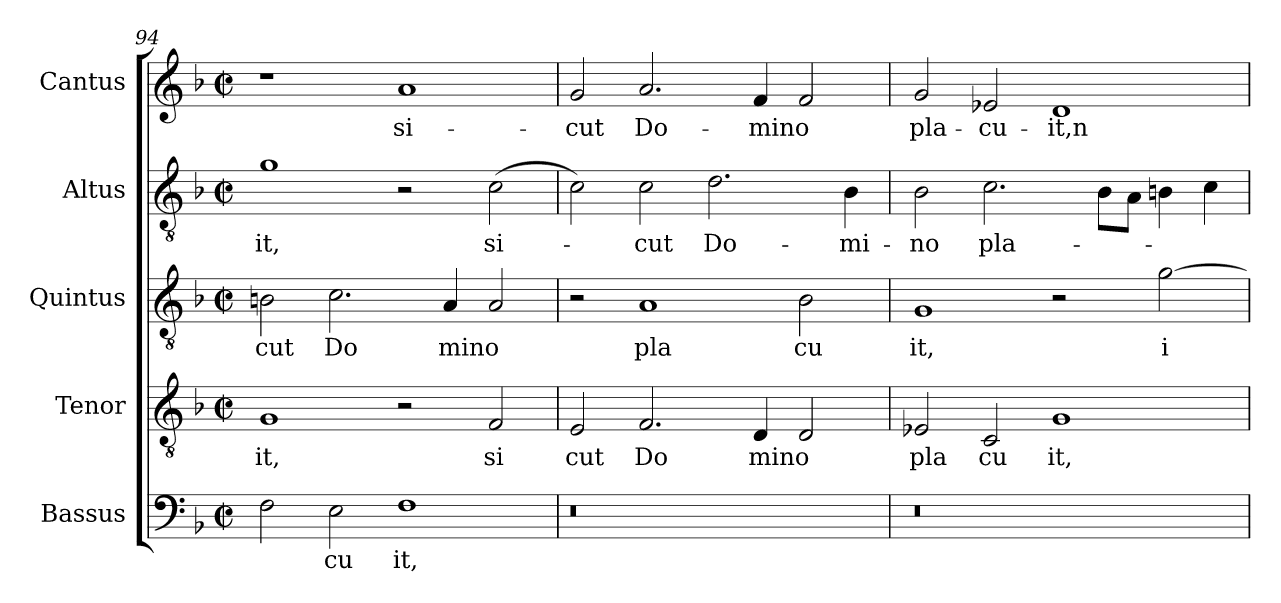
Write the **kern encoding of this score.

**kern	**text	**kern	**text	**kern	**text	**kern	**text	**kern	**text
*part5	*part5	*part4	*part4	*part3	*part3	*part2	*part2	*part1	*part1
*staff5	*staff5	*staff4	*staff4	*staff3	*staff3	*staff2	*staff2	*staff1	*staff1
*I"Bassus	*	*I"Tenor	*	*I"Quintus	*	*I"Altus	*	*I"Cantus	*
*clefF4	*	*clefGv2	*	*clefGv2	*	*clefGv2	*	*clefG2	*
*k[b-]	*	*k[b-]	*	*k[b-]	*	*k[b-]	*	*k[b-]	*
*F:	*	*F:	*	*F:	*	*F:	*	*F:	*
*M2/2	*	*M2/2	*	*M2/2	*	*M2/2	*	*M2/2	*
*met(c|)	*	*met(c|)	*	*met(c|)	*	*met(c|)	*	*met(c|)	*
=94	=94	=94	=94	=94	=94	=94	=94	=94	=94
!	!	!	!LO:LY:b:cj	!	!LO:LY:b:cj	!	!LO:LY:b:cj	!	!
2F\	.	1G	it,	2Bn\	cut	1g	-it,	1r	.
!	!LO:LY:b:cj	!	!	!	!LO:LY:b:cj	!	!	!	!
2E\	cu	.	.	2.c\	Do	.	.	.	.
!	!LO:LY:b:cj	!	!	!	!	!	!	!	!LO:LY:b:cj
1F	it,	2r	.	.	.	2r	.	1a	si-
!	!	!	!	!	!LO:LY:b:cj	!	!	!	!
.	.	.	.	4A/	mino	.	.	.	.
!	!	!	!LO:LY:b:cj	!	!	!	!LO:LY:b:cj	!	!
.	.	2F/	si	2A/	.	(>2c\	si-	.	.
=95	=95	=95	=95	=95	=95	=95	=95	=95	=95
!	!	!	!LO:LY:b:cj	!	!	!	!	!	!LO:LY:b:cj
0r	.	2E/	cut	2r	.	2c\)	.	2g/	-cut
!	!	!	!LO:LY:b:cj	!	!LO:LY:b:cj	!	!LO:LY:b:cj	!	!LO:LY:b:cj
.	.	2.F/	Do	1A	pla	2c\	-cut	2.a/	Do-
!	!	!	!	!	!	!	!LO:LY:b:cj	!	!
.	.	.	.	.	.	2.d\	Do-	.	.
!	!	!	!LO:LY:b:cj	!	!	!	!	!	!LO:LY:b:cj
.	.	4D/	mino	.	.	.	.	4f/	-mino
!	!	!	!	!	!LO:LY:b:cj	!	!	!	!
.	.	2D/	.	2B-\	cu	.	.	2f/	.
!	!	!	!	!	!	!	!LO:LY:b:cj	!	!
.	.	.	.	.	.	4B-\	-mi-	.	.
=96	=96	=96	=96	=96	=96	=96	=96	=96	=96
!	!	!	!LO:LY:b:cj	!	!LO:LY:b:cj	!	!LO:LY:b:cj	!	!LO:LY:b:cj
0r	.	2E-X/	pla	1G	it,	2B-\	-no	2g/	pla-
!	!	!	!LO:LY:b:cj	!	!	!	!LO:LY:b	!	!LO:LY:b:cj
.	.	2C/	cu	.	.	2.c\	pla-	2e-X/	-cu-
!	!	!	!LO:LY:b:cj	!	!	!	!	!	!LO:LY:b:cj
.	.	1G	it,	2r	.	.	.	1d	-it,n
.	.	.	.	.	.	8B-\L	.	.	.
.	.	.	.	.	.	8A\J	.	.	.
!	!	!	!	!	!LO:LY:b:rj	!	!	!	!
.	.	.	.	[>2g\	i	4B\	.	.	.
.	.	.	.	.	.	4c\	.	.	.
=	=	=	=	=	=	=	=	=	=
*-	*-	*-	*-	*-	*-	*-	*-	*-	*-
